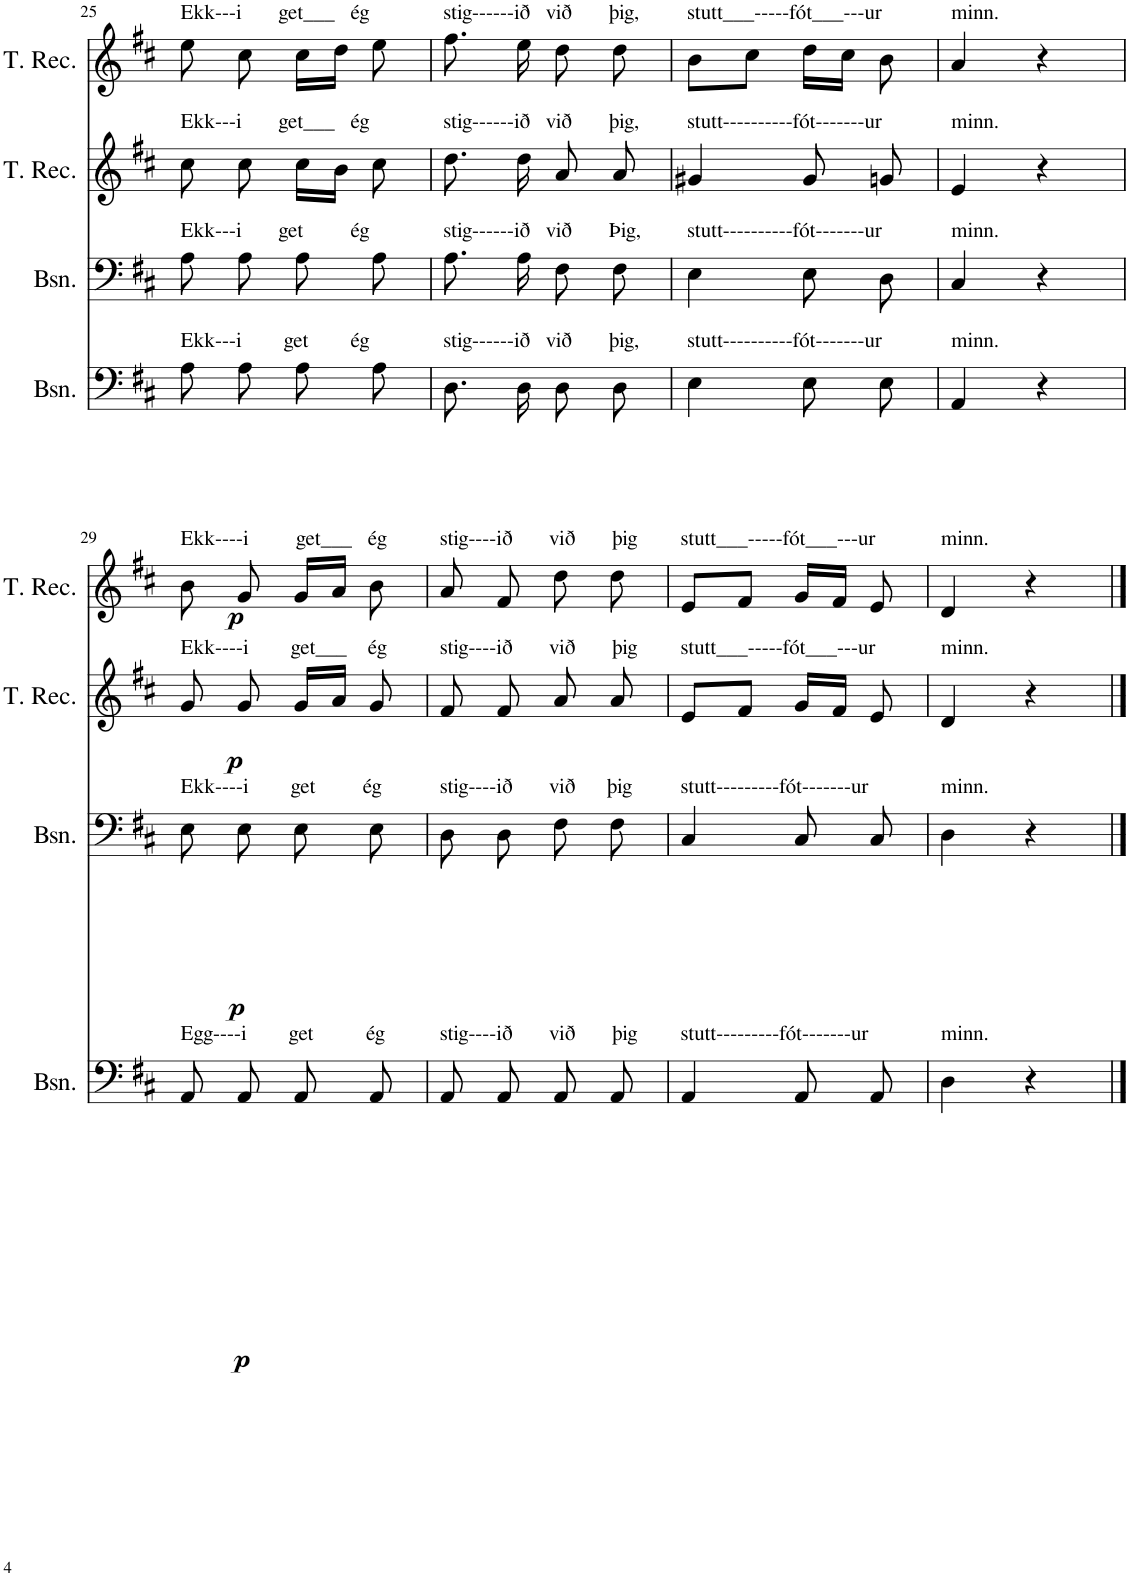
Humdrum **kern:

**kern	**dynam	**kern	**dynam	**kern	**dynam	**kern	**dynam
*part4	*part4	*part3	*part3	*part2	*part2	*part1	*part1
*staff4	*staff4	*staff3	*staff3	*staff2	*staff2	*staff1	*staff1
*I"Bassoon	*	*I"Bassoon	*	*I"Tenor Recorder	*	*I"Tenor Recorder	*
*I'Bsn.	*	*I'Bsn.	*	*I'T. Rec.	*	*I'T. Rec.	*
!!LO:PB:g=z
*clefF4	*	*clefF4	*	*clefG2	*	*clefG2	*
*k[f#c#]	*	*k[f#c#]	*	*k[f#c#]	*	*k[f#c#]	*
*M2/4	*	*M2/4	*	*M2/4	*	*M2/4	*
=25	=25	=25	=25	=25	=25	=25	=25
!	!	!	!	!	!	!LO:TX:a:t=Ekk---i       get___   ég	!
!	!	!	!	!LO:TX:a:t=Ekk---i       get___   ég	!	!	!
!	!	!LO:TX:a:t=Ekk---i       get         ég	!	!	!	!	!
!LO:TX:a:t=Ekk---i        get        ég	!	!	!	!	!	!	!
8A\L	.	8A\L	.	8cc#\	.	8ee\	.
8A\J	.	8A\J	.	8cc#\	.	8cc#\	.
8A\L	.	8A\L	.	16cc#\LL	.	16cc#\LL	.
.	.	.	.	16b\JJ	.	16dd\JJ	.
8A\J	.	8A\J	.	8cc#\	.	8ee\	.
=26	=26	=26	=26	=26	=26	=26	=26
!	!	!	!	!	!	!LO:TX:a:t=stig------ið   við       þig,	!
!	!	!	!	!LO:TX:a:t=stig------ið   við       þig,	!	!	!
!	!	!LO:TX:a:t=stig------ið   við       Þig,	!	!	!	!	!
!LO:TX:a:t=stig------ið   við       þig,	!	!	!	!	!	!	!
8.D\L	.	8.A\L	.	8.dd\	.	8.ff#\	.
16D\Jk	.	16A\Jk	.	16dd\	.	16ee\	.
8D\L	.	8F#\L	.	8a/	.	8dd\	.
8D\J	.	8F#\J	.	8a/	.	8dd\	.
=27	=27	=27	=27	=27	=27	=27	=27
!	!	!	!	!	!	!LO:TX:a:t=stutt___-----fót___---ur	!
!	!	!	!	!LO:TX:a:t=stutt----------fót-------ur	!	!	!
!	!	!LO:TX:a:t=stutt----------fót-------ur	!	!	!	!	!
!LO:TX:a:t=stutt----------fót-------ur	!	!	!	!	!	!	!
4E\	.	4E\	.	4g#X/	.	8b\L	.
.	.	.	.	.	.	8cc#\J	.
8E\L	.	8E\L	.	8g#/	.	16dd\LL	.
.	.	.	.	.	.	16cc#\JJ	.
8E\J	.	8D\J	.	8gn/	.	8b\	.
=28	=28	=28	=28	=28	=28	=28	=28
!	!	!	!	!	!	!LO:TX:a:t=minn.	!
!	!	!	!	!LO:TX:a:t=minn.	!	!	!
!	!	!LO:TX:a:t=minn.	!	!	!	!	!
!LO:TX:a:t=minn.	!	!	!	!	!	!	!
4AA/	.	4C#/	.	4e/	.	4a/	.
4r	.	4r	.	4r	.	4r	.
!!LO:LB:g=z
=29	=29	=29	=29	=29	=29	=29	=29
!	!	!	!	!	!	!LO:TX:a:t=Ekk----i         get___   ég	!
!	!	!	!	!LO:TX:a:t=Ekk----i        get___    ég	!	!	!
!	!	!LO:TX:a:t=Ekk----i        get         ég	!	!	!	!	!
!LO:TX:a:t=Egg----i        get          ég	!	!	!	!	!	!	!
!	!LO:DY:b	!	!LO:DY:b	!	!LO:DY:b	!	!LO:DY:b
8AA/L	p	8E\L	p	8g/	p	8b\	p
8AA/J	.	8E\J	.	8g/	.	8g/	.
8AA/L	.	8E\L	.	16g/LL	.	16g/LL	.
.	.	.	.	16a/JJ	.	16a/JJ	.
8AA/J	.	8E\J	.	8g/	.	8b\	.
=30	=30	=30	=30	=30	=30	=30	=30
!	!	!	!	!	!	!LO:TX:a:t=stig----ið       við       þig	!
!	!	!	!	!LO:TX:a:t=stig----ið       við       þig	!	!	!
!	!	!LO:TX:a:t=stig----ið       við      þig	!	!	!	!	!
!LO:TX:a:t=stig----ið       við       þig	!	!	!	!	!	!	!
8AA/L	.	8D\L	.	8f#/	.	8a/	.
8AA/J	.	8D\J	.	8f#/	.	8f#/	.
8AA/L	.	8F#\L	.	8a/	.	8dd\	.
8AA/J	.	8F#\J	.	8a/	.	8dd\	.
=31	=31	=31	=31	=31	=31	=31	=31
!	!	!	!	!	!	!LO:TX:a:t=stutt___-----fót___---ur	!
!	!	!	!	!LO:TX:a:t=stutt___-----fót___---ur	!	!	!
!	!	!LO:TX:a:t=stutt---------fót-------ur	!	!	!	!	!
!LO:TX:a:t=stutt---------fót-------ur	!	!	!	!	!	!	!
4AA/	.	4C#/	.	8e/L	.	8e/L	.
.	.	.	.	8f#/J	.	8f#/J	.
8AA/L	.	8C#/L	.	16g/LL	.	16g/LL	.
.	.	.	.	16f#/JJ	.	16f#/JJ	.
8AA/J	.	8C#/J	.	8e/	.	8e/	.
=32	=32	=32	=32	=32	=32	=32	=32
!	!	!	!	!	!	!LO:TX:a:t=minn.	!
!	!	!	!	!LO:TX:a:t=minn.	!	!	!
!	!	!LO:TX:a:t=minn.	!	!	!	!	!
!LO:TX:a:t=minn.	!	!	!	!	!	!	!
4D\	.	4D\	.	4d/	.	4d/	.
4r	.	4r	.	4r	.	4r	.
==	==	==	==	==	==	==	==
*-	*-	*-	*-	*-	*-	*-	*-
